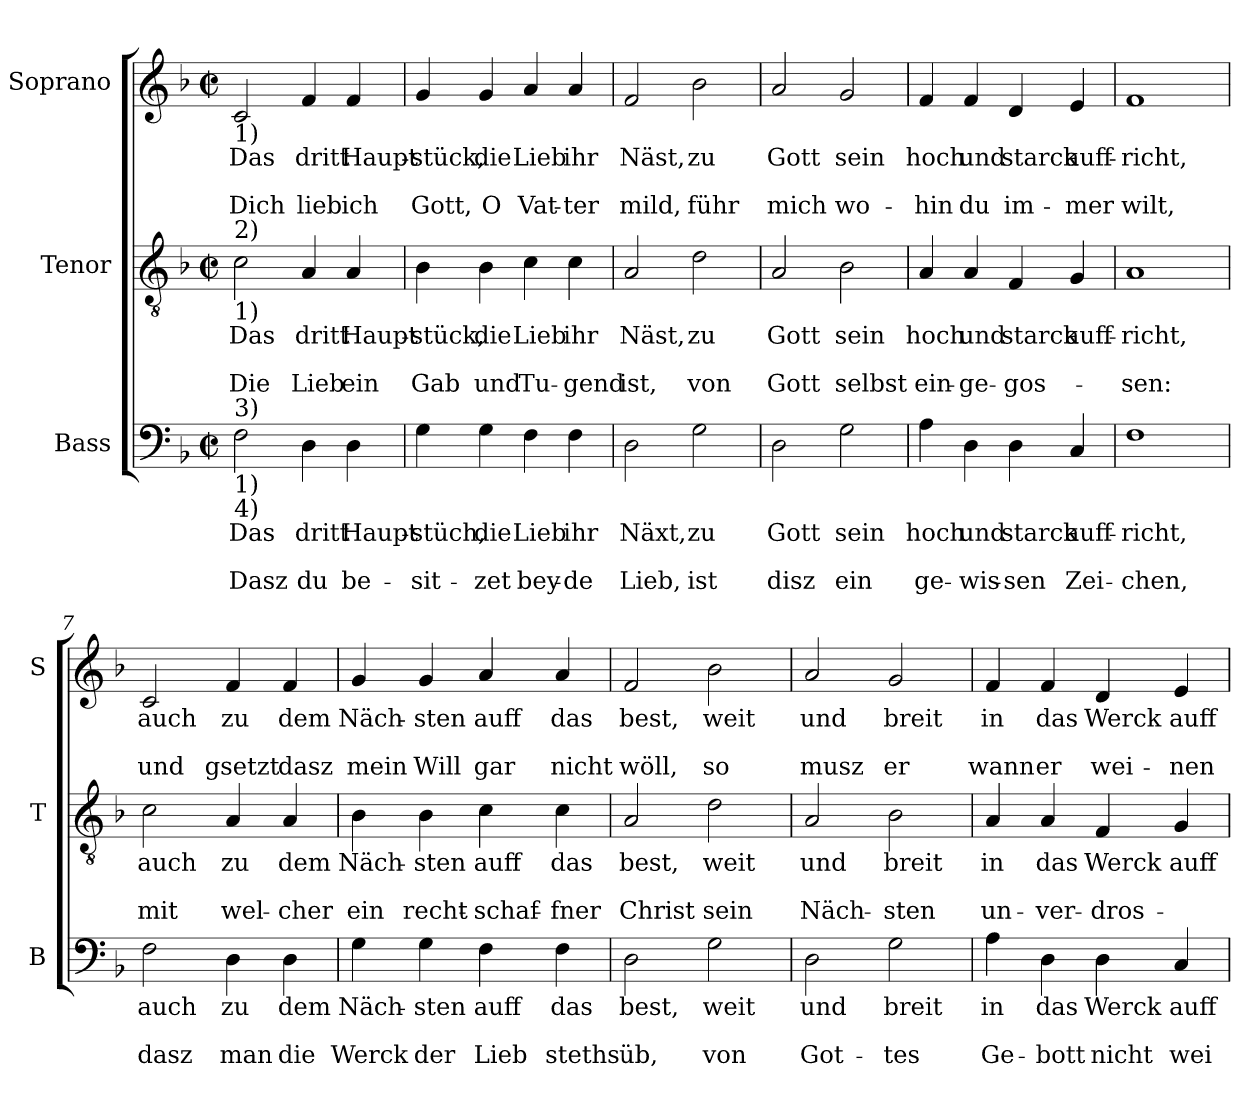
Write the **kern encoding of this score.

**kern	**text	**text	**text	**kern	**text	**text	**text	**kern	**text	**text	**text
*part3	*part3	*part3	*part3	*part2	*part2	*part2	*part2	*part1	*part1	*part1	*part1
*staff3	*staff3	*staff3	*staff3	*staff2	*staff2	*staff2	*staff2	*staff1	*staff1	*staff1	*staff1
*I"Bass	*	*	*	*I"Tenor	*	*	*	*I"Soprano	*	*	*
*I'B	*	*	*	*I'T	*	*	*	*I'S	*	*	*
*clefF4	*	*	*	*clefGv2	*	*	*	*clefG2	*	*	*
*k[b-]	*	*	*	*k[b-]	*	*	*	*k[b-]	*	*	*
*F:	*	*	*	*F:	*	*	*	*F:	*	*	*
*M2/2	*	*	*	*M2/2	*	*	*	*M2/2	*	*	*
*met(c|)	*	*	*	*met(c|)	*	*	*	*met(c|)	*	*	*
=1	=1	=1	=1	=1	=1	=1	=1	=1	=1	=1	=1
!	!	!	!	!	!	!	!	!LO:TX:b:t=1)	!	!	!
!	!	!	!	!LO:TX:a:t=2)	!	!	!	!	!	!	!
!	!	!	!	!LO:TX:b:t=1)	!	!	!	!	!	!	!
!LO:TX:a:t=3)	!	!	!	!	!	!	!	!	!	!	!
!LO:TX:b:t=1)	!	!	!	!	!	!	!	!	!	!	!
!LO:TX:b:t=4)	!	!	!	!	!	!	!	!	!	!	!
!	!LO:LY:b	!	!LO:LY:b	!	!LO:LY:b	!	!LO:LY:b	!	!LO:LY:b	!	!LO:LY:b
2F\	Das	.	Dasz	2c\	Das	.	Die	2c/	Das	.	Dich
!	!LO:LY:b	!	!LO:LY:b	!	!LO:LY:b	!	!LO:LY:b	!	!LO:LY:b	!	!LO:LY:b
4D\	dritt	.	du	4A/	dritt	.	Lieb	4f/	dritt	.	lieb
!	!LO:LY:b	!	!LO:LY:b	!	!LO:LY:b	!	!LO:LY:b	!	!LO:LY:b	!	!LO:LY:b
4D\	Haupt-	.	be-	4A/	Haupt-	.	ein	4f/	Haupt-	.	ich
=2	=2	=2	=2	=2	=2	=2	=2	=2	=2	=2	=2
!	!LO:LY:b	!	!LO:LY:b	!	!LO:LY:b	!	!LO:LY:b	!	!LO:LY:b	!	!LO:LY:b
4G\	-stüch,	.	-sit-	4B-\	-stück,	.	Gab	4g/	-stück,	.	Gott,
!	!LO:LY:b	!	!LO:LY:b	!	!LO:LY:b	!	!LO:LY:b	!	!LO:LY:b	!	!LO:LY:b
4G\	die	.	-zet	4B-\	die	.	und	4g/	die	.	O
!	!LO:LY:b	!	!LO:LY:b	!	!LO:LY:b	!	!LO:LY:b	!	!LO:LY:b	!	!LO:LY:b
4F\	Lieb	.	bey-	4c\	Lieb	.	Tu-	4a/	Lieb	.	Vat-
!	!LO:LY:b	!	!LO:LY:b	!	!LO:LY:b	!	!LO:LY:b	!	!LO:LY:b	!	!LO:LY:b
4F\	ihr	.	-de	4c\	ihr	.	-gend	4a/	ihr	.	-ter
=3	=3	=3	=3	=3	=3	=3	=3	=3	=3	=3	=3
!	!LO:LY:b	!	!LO:LY:b	!	!LO:LY:b	!	!LO:LY:b	!	!LO:LY:b	!	!LO:LY:b
2D\	Näxt,	.	Lieb,	2A/	Näst,	.	ist,	2f/	Näst,	.	mild,
!	!LO:LY:b	!	!LO:LY:b	!	!LO:LY:b	!	!LO:LY:b	!	!LO:LY:b	!	!LO:LY:b
2G\	zu	.	ist	2d\	zu	.	von	2b-\	zu	.	führ
=4	=4	=4	=4	=4	=4	=4	=4	=4	=4	=4	=4
!	!LO:LY:b	!	!LO:LY:b	!	!LO:LY:b	!	!LO:LY:b	!	!LO:LY:b	!	!LO:LY:b
2D\	Gott	.	disz	2A/	Gott	.	Gott	2a/	Gott	.	mich
!	!LO:LY:b	!	!LO:LY:b	!	!LO:LY:b	!	!LO:LY:b	!	!LO:LY:b	!	!LO:LY:b
2G\	sein	.	ein	2B-\	sein	.	selbst	2g/	sein	.	wo-
=5	=5	=5	=5	=5	=5	=5	=5	=5	=5	=5	=5
!	!LO:LY:b	!	!LO:LY:b	!	!LO:LY:b	!	!LO:LY:b	!	!LO:LY:b	!	!LO:LY:b
4A\	hoch	.	ge-	4A/	hoch	.	ein-	4f/	hoch	.	-hin
!	!LO:LY:b	!	!LO:LY:b	!	!LO:LY:b	!	!LO:LY:b	!	!LO:LY:b	!	!LO:LY:b
4D\	und	.	-wis-	4A/	und	.	-ge-	4f/	und	.	du
!	!LO:LY:b	!	!LO:LY:b	!	!LO:LY:b	!	!LO:LY:b	!	!LO:LY:b	!	!LO:LY:b
4D\	starck	.	-sen	4F/	starck	.	-gos-	4d/	starck	.	im-
!	!LO:LY:b	!	!LO:LY:b	!	!LO:LY:b	!	!	!	!LO:LY:b	!	!LO:LY:b
4C/	auff-	.	Zei-	4G/	auff-	.	.	4e/	auff-	.	-mer
!!LO:LB:g=z
=6	=6	=6	=6	=6	=6	=6	=6	=6	=6	=6	=6
!	!LO:LY:b	!	!LO:LY:b	!	!LO:LY:b	!	!LO:LY:b	!	!LO:LY:b	!	!LO:LY:b
1F	-richt,	.	-chen,	1A	-richt,	.	-sen:	1f	-richt,	.	wilt,
=7	=7	=7	=7	=7	=7	=7	=7	=7	=7	=7	=7
!	!LO:LY:b	!	!LO:LY:b	!	!LO:LY:b	!	!LO:LY:b	!	!LO:LY:b	!	!LO:LY:b
2F\	auch	.	dasz	2c\	auch	.	mit	2c/	auch	.	und
!	!LO:LY:b	!	!LO:LY:b	!	!LO:LY:b	!	!LO:LY:b	!	!LO:LY:b	!	!LO:LY:b
4D\	zu	.	man	4A/	zu	.	wel-	4f/	zu	.	gsetzt
!	!LO:LY:b	!	!LO:LY:b	!	!LO:LY:b	!	!LO:LY:b	!	!LO:LY:b	!	!LO:LY:b
4D\	dem	.	die	4A/	dem	.	-cher	4f/	dem	.	dasz
=8	=8	=8	=8	=8	=8	=8	=8	=8	=8	=8	=8
!	!LO:LY:b	!	!LO:LY:b	!	!LO:LY:b	!	!LO:LY:b	!	!LO:LY:b	!	!LO:LY:b
4G\	Näch-	.	Werck	4B-\	Näch-	.	ein	4g/	Näch-	.	mein
!	!LO:LY:b	!	!LO:LY:b	!	!LO:LY:b	!	!LO:LY:b	!	!LO:LY:b	!	!LO:LY:b
4G\	-sten	.	der	4B-\	-sten	.	recht-	4g/	-sten	.	Will
!	!LO:LY:b	!	!LO:LY:b	!	!LO:LY:b	!	!LO:LY:b	!	!LO:LY:b	!	!LO:LY:b
4F\	auff	.	Lieb	4c\	auff	.	-schaf-	4a/	auff	.	gar
!	!LO:LY:b	!	!LO:LY:b	!	!LO:LY:b	!	!LO:LY:b	!	!LO:LY:b	!	!LO:LY:b
4F\	das	.	steths	4c\	das	.	-fner	4a/	das	.	nicht
=9	=9	=9	=9	=9	=9	=9	=9	=9	=9	=9	=9
!	!LO:LY:b	!	!LO:LY:b	!	!LO:LY:b	!	!LO:LY:b	!	!LO:LY:b	!	!LO:LY:b
2D\	best,	.	üb,	2A/	best,	.	Christ	2f/	best,	.	wöll,
!	!LO:LY:b	!	!LO:LY:b	!	!LO:LY:b	!	!LO:LY:b	!	!LO:LY:b	!	!LO:LY:b
2G\	weit	.	von	2d\	weit	.	sein	2b-\	weit	.	so
=10	=10	=10	=10	=10	=10	=10	=10	=10	=10	=10	=10
!	!LO:LY:b	!	!LO:LY:b	!	!LO:LY:b	!	!LO:LY:b	!	!LO:LY:b	!	!LO:LY:b
2D\	und	.	Got-	2A/	und	.	Näch-	2a/	und	.	musz
!	!LO:LY:b	!	!LO:LY:b	!	!LO:LY:b	!	!LO:LY:b	!	!LO:LY:b	!	!LO:LY:b
2G\	breit	.	-tes	2B-\	breit	.	-sten	2g/	breit	.	er
!!LO:PB:g=z
=11	=11	=11	=11	=11	=11	=11	=11	=11	=11	=11	=11
!	!LO:LY:b	!	!LO:LY:b	!	!LO:LY:b	!	!LO:LY:b	!	!LO:LY:b	!	!LO:LY:b
4A\	in	.	Ge-	4A/	in	.	un-	4f/	in	.	wann
!	!LO:LY:b	!	!LO:LY:b	!	!LO:LY:b	!	!LO:LY:b	!	!LO:LY:b	!	!LO:LY:b
4D\	das	.	-bott	4A/	das	.	-ver-	4f/	das	.	er
!	!LO:LY:b	!	!LO:LY:b	!	!LO:LY:b	!	!LO:LY:b	!	!LO:LY:b	!	!LO:LY:b
4D\	Werck	.	nicht	4F/	Werck	.	-dros-	4d/	Werck	.	wei-
!	!LO:LY:b	!	!LO:LY:b	!	!LO:LY:b	!	!	!	!LO:LY:b	!	!LO:LY:b
4C/	auff-	.	wei-	4G/	auff-	.	.	4e/	auff-	.	-nen
=	=	=	=	=	=	=	=	=	=	=	=
*-	*-	*-	*-	*-	*-	*-	*-	*-	*-	*-	*-
